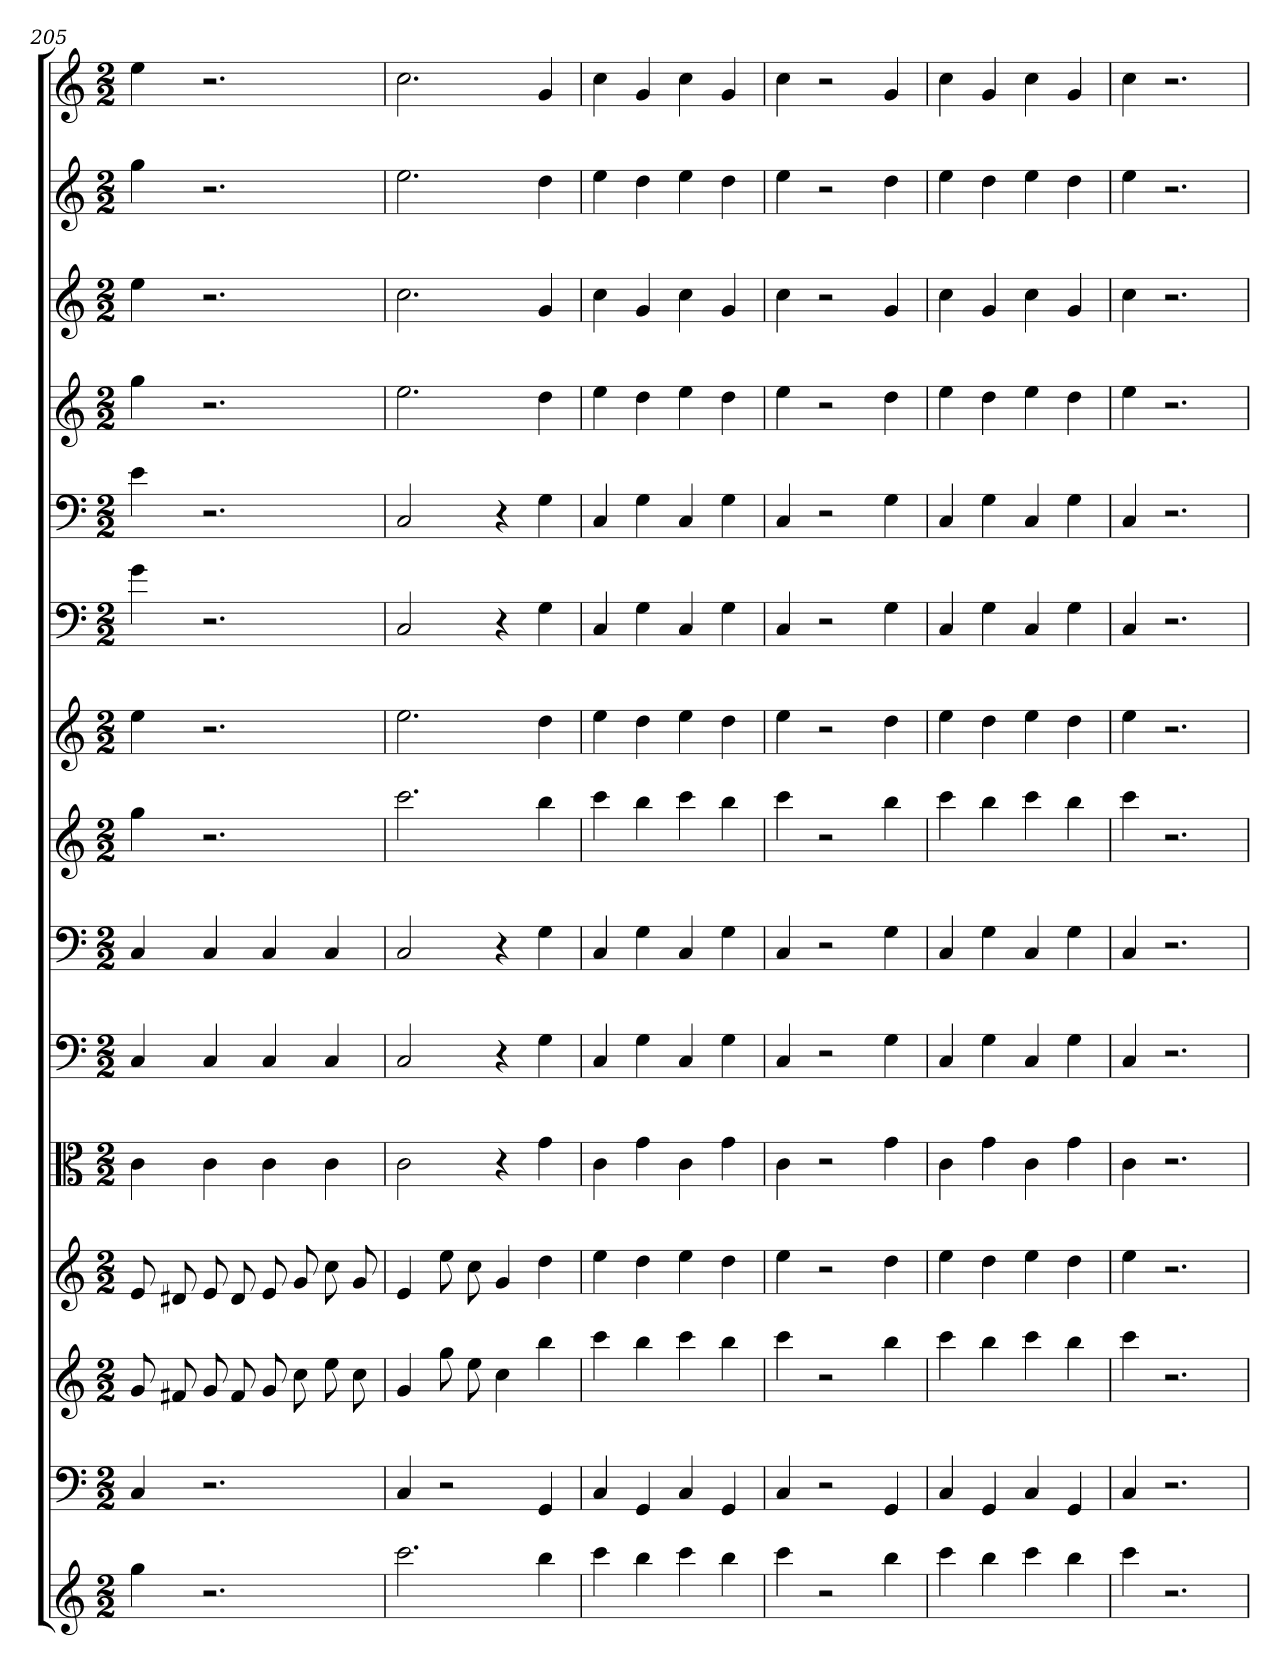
**kern	**kern	**kern	**kern	**kern	**kern	**kern	**kern	**kern	**kern	**kern	**kern	**kern	**kern	**kern
*part15	*part14	*part13	*part12	*part11	*part10	*part9	*part8	*part7	*part6	*part5	*part4	*part3	*part2	*part1
*staff15	*staff14	*staff13	*staff12	*staff11	*staff10	*staff9	*staff8	*staff7	*staff6	*staff5	*staff4	*staff3	*staff2	*staff1
*	*clefF4	*	*	*clefC3	*clefF4	*clefF4	*	*	*clefF4	*clefF4	*	*	*	*
*k[]	*k[]	*k[]	*k[]	*k[]	*k[]	*k[]	*k[]	*k[]	*k[]	*k[]	*k[]	*k[]	*k[]	*k[]
*C:	*C:	*C:	*C:	*C:	*C:	*C:	*C:	*C:	*C:	*C:	*C:	*C:	*C:	*C:
*M2/2	*M2/2	*M2/2	*M2/2	*M2/2	*M2/2	*M2/2	*M2/2	*M2/2	*M2/2	*M2/2	*M2/2	*M2/2	*M2/2	*M2/2
=205	=205	=205	=205	=205	=205	=205	=205	=205	=205	=205	=205	=205	=205	=205
4gg	4C	8g	8e	4c	4C	4C	4gg	4ee	4g	4e	4gg	4ee	4gg	4ee
.	.	8f#X	8d#X	.	.	.	.	.	.	.	.	.	.	.
2.r	2.r	8g	8e	4c	4C	4C	2.r	2.r	2.r	2.r	2.r	2.r	2.r	2.r
.	.	8f#	8d#	.	.	.	.	.	.	.	.	.	.	.
.	.	8g	8e	4c	4C	4C	.	.	.	.	.	.	.	.
.	.	8cc	8g	.	.	.	.	.	.	.	.	.	.	.
.	.	8ee	8cc	4c	4C	4C	.	.	.	.	.	.	.	.
.	.	8cc	8g	.	.	.	.	.	.	.	.	.	.	.
=206	=206	=206	=206	=206	=206	=206	=206	=206	=206	=206	=206	=206	=206	=206
2.ccc	4C	4g	4e	2c	2C	2C	2.ccc	2.ee	2C	2C	2.ee	2.cc	2.ee	2.cc
.	2r	8gg	8ee	.	.	.	.	.	.	.	.	.	.	.
.	.	8ee	8cc	.	.	.	.	.	.	.	.	.	.	.
.	.	4cc	4g	4r	4r	4r	.	.	4r	4r	.	.	.	.
4bb	4GG	4bb	4dd	4g	4G	4G	4bb	4dd	4G	4G	4dd	4g	4dd	4g
=207	=207	=207	=207	=207	=207	=207	=207	=207	=207	=207	=207	=207	=207	=207
4ccc	4C	4ccc	4ee	4c	4C	4C	4ccc	4ee	4C	4C	4ee	4cc	4ee	4cc
4bb	4GG	4bb	4dd	4g	4G	4G	4bb	4dd	4G	4G	4dd	4g	4dd	4g
4ccc	4C	4ccc	4ee	4c	4C	4C	4ccc	4ee	4C	4C	4ee	4cc	4ee	4cc
4bb	4GG	4bb	4dd	4g	4G	4G	4bb	4dd	4G	4G	4dd	4g	4dd	4g
=208	=208	=208	=208	=208	=208	=208	=208	=208	=208	=208	=208	=208	=208	=208
4ccc	4C	4ccc	4ee	4c	4C	4C	4ccc	4ee	4C	4C	4ee	4cc	4ee	4cc
2r	2r	2r	2r	2r	2r	2r	2r	2r	2r	2r	2r	2r	2r	2r
4bb	4GG	4bb	4dd	4g	4G	4G	4bb	4dd	4G	4G	4dd	4g	4dd	4g
=209	=209	=209	=209	=209	=209	=209	=209	=209	=209	=209	=209	=209	=209	=209
4ccc	4C	4ccc	4ee	4c	4C	4C	4ccc	4ee	4C	4C	4ee	4cc	4ee	4cc
4bb	4GG	4bb	4dd	4g	4G	4G	4bb	4dd	4G	4G	4dd	4g	4dd	4g
4ccc	4C	4ccc	4ee	4c	4C	4C	4ccc	4ee	4C	4C	4ee	4cc	4ee	4cc
4bb	4GG	4bb	4dd	4g	4G	4G	4bb	4dd	4G	4G	4dd	4g	4dd	4g
=210	=210	=210	=210	=210	=210	=210	=210	=210	=210	=210	=210	=210	=210	=210
4ccc	4C	4ccc	4ee	4c	4C	4C	4ccc	4ee	4C	4C	4ee	4cc	4ee	4cc
2.r	2.r	2.r	2.r	2.r	2.r	2.r	2.r	2.r	2.r	2.r	2.r	2.r	2.r	2.r
=	=	=	=	=	=	=	=	=	=	=	=	=	=	=
*-	*-	*-	*-	*-	*-	*-	*-	*-	*-	*-	*-	*-	*-	*-
